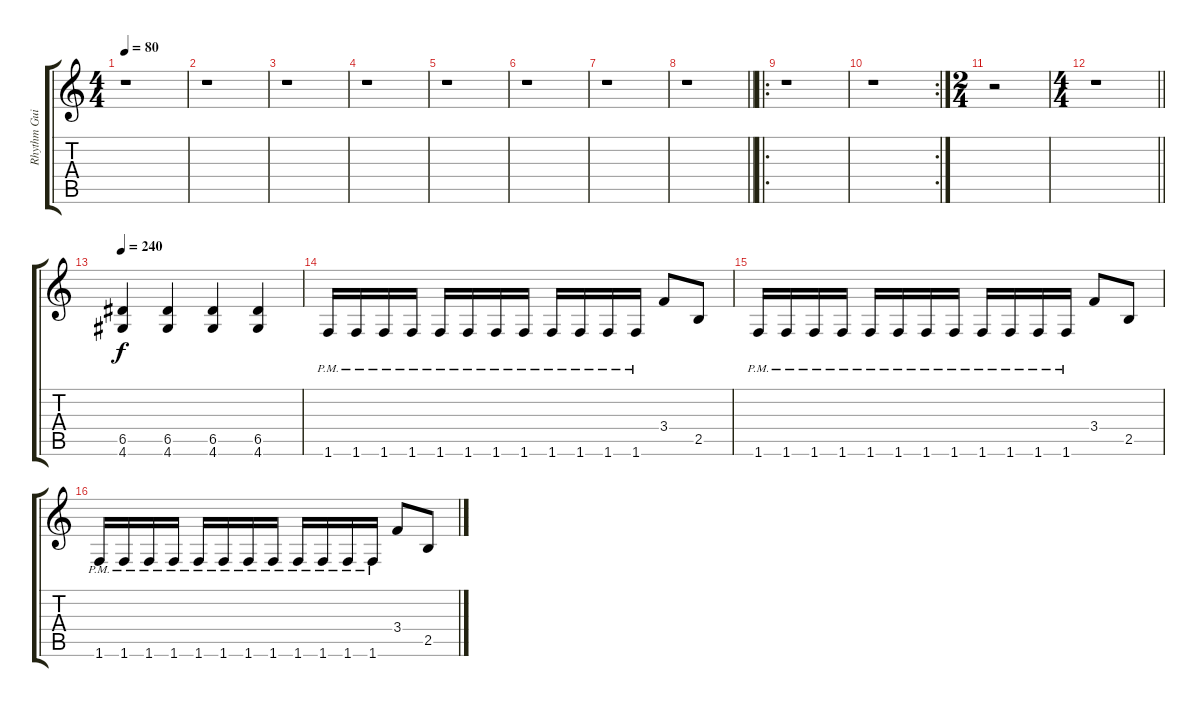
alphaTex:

\track ("Rhythm Guitar 2" "Rhythm Gui") {instrument distortionguitar}
\staff {score tabs}
\tuning (E4 B3 G3 D3 A2 E2) {hide}
\ts (4 4)
\tempo 80
\clef g2
\ks c
r.1{dy f instrument distortionguitar} |
r.1 |
r.1 |
r.1 |
r.1 |
r.1 |
r.1 |
\barLineRight lightlight
r.1 |
\ro
r.1 |
\rc 2
r.1 |
\ts (2 4)
r.2 |
\ts (4 4)
\barLineRight lightlight
r.1 |
\tempo 240
(6.5 4.6).4 (6.5 4.6).4 (6.5 4.6).4 (6.5 4.6).4 |
1.6{pm}.16 1.6{pm}.16 1.6{pm}.16 1.6{pm}.16 1.6{pm}.16 1.6{pm}.16 1.6{pm}.16 1.6{pm}.16 1.6{pm}.16 1.6{pm}.16 1.6{pm}.16 1.6{pm}.16 3.4.8 2.5.8 |
1.6{pm}.16 1.6{pm}.16 1.6{pm}.16 1.6{pm}.16 1.6{pm}.16 1.6{pm}.16 1.6{pm}.16 1.6{pm}.16 1.6{pm}.16 1.6{pm}.16 1.6{pm}.16 1.6{pm}.16 3.4.8 2.5.8 |
1.6{pm}.16 1.6{pm}.16 1.6{pm}.16 1.6{pm}.16 1.6{pm}.16 1.6{pm}.16 1.6{pm}.16 1.6{pm}.16 1.6{pm}.16 1.6{pm}.16 1.6{pm}.16 1.6{pm}.16 3.4.8 2.5.8
